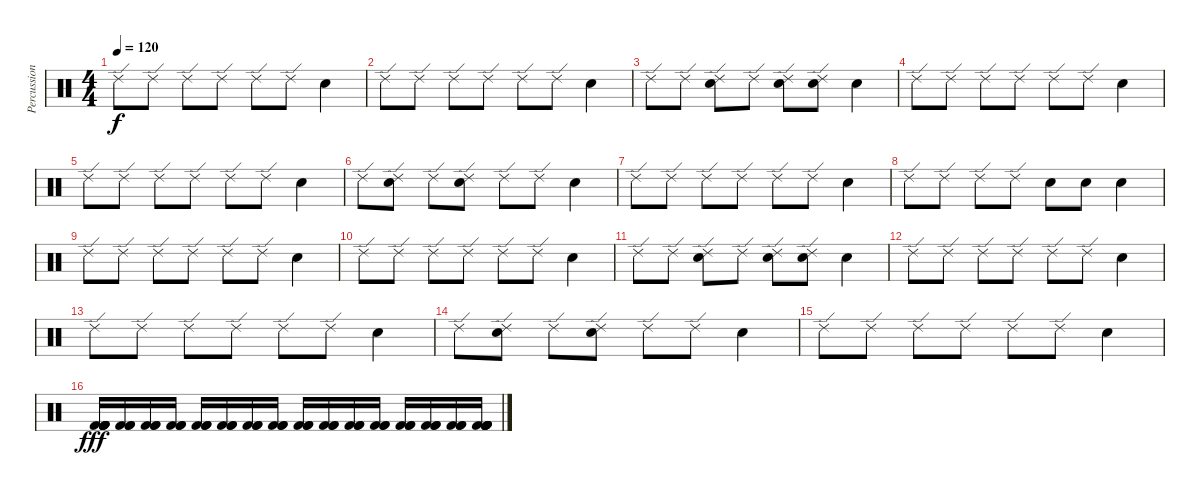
\track ("Percussion" "Percussion") {instrument percussion}
\staff {score}
\articulation defaults
\ts (4 4)
\tempo 120
\clef neutral
\ks c "Ride (edge) 2".8{dy f} "Ride (edge) 2".8 "Ride (edge) 2".8 "Ride (edge) 2".8 "Ride (edge) 2".8 "Ride (edge) 2".8 "Snare (hit) 2".4
|
"Ride (edge) 2".8 "Ride (edge) 2".8 "Ride (edge) 2".8 "Ride (edge) 2".8 "Ride (edge) 2".8 "Ride (edge) 2".8 "Snare (hit) 2".4 |
"Ride (edge) 2".8 "Ride (edge) 2".8 ("Ride (edge) 2" "Snare (hit) 2").8 "Ride (edge) 2".8 ("Ride (edge) 2" "Snare (hit) 2").8 ("Ride (edge) 2" "Snare (hit) 2").8 "Snare (hit) 2".4 |
"Ride (edge) 2".8 "Ride (edge) 2".8 "Ride (edge) 2".8 "Ride (edge) 2".8 "Ride (edge) 2".8 "Ride (edge) 2".8 "Snare (hit) 2".4 |
"Ride (edge) 2".8 "Ride (edge) 2".8 "Ride (edge) 2".8 "Ride (edge) 2".8 "Ride (edge) 2".8 "Ride (edge) 2".8 "Snare (hit) 2".4 |
"Ride (edge) 2".8 ("Ride (edge) 2" "Snare (hit) 2").8 "Ride (edge) 2".8 ("Ride (edge) 2" "Snare (hit) 2").8 "Ride (edge) 2".8 "Ride (edge) 2".8 "Snare (hit) 2".4 |
"Ride (edge) 2".8 "Ride (edge) 2".8 "Ride (edge) 2".8 "Ride (edge) 2".8 "Ride (edge) 2".8 "Ride (edge) 2".8 "Snare (hit) 2".4 |
"Ride (edge) 2".8 "Ride (edge) 2".8 "Ride (edge) 2".8 "Ride (edge) 2".8 "Snare (hit) 2".8 "Snare (hit) 2".8 "Snare (hit) 2".4 |
"Ride (edge) 2".8 "Ride (edge) 2".8 "Ride (edge) 2".8 "Ride (edge) 2".8 "Ride (edge) 2".8 "Ride (edge) 2".8 "Snare (hit) 2".4 |
"Ride (edge) 2".8 "Ride (edge) 2".8 "Ride (edge) 2".8 "Ride (edge) 2".8 "Ride (edge) 2".8 "Ride (edge) 2".8 "Snare (hit) 2".4 |
"Ride (edge) 2".8 "Ride (edge) 2".8 ("Ride (edge) 2" "Snare (hit) 2").8 "Ride (edge) 2".8 ("Ride (edge) 2" "Snare (hit) 2").8 ("Ride (edge) 2" "Snare (hit) 2").8 "Snare (hit) 2".4 |
"Ride (edge) 2".8 "Ride (edge) 2".8 "Ride (edge) 2".8 "Ride (edge) 2".8 "Ride (edge) 2".8 "Ride (edge) 2".8 "Snare (hit) 2".4 |
"Ride (edge) 2".8 "Ride (edge) 2".8 "Ride (edge) 2".8 "Ride (edge) 2".8 "Ride (edge) 2".8 "Ride (edge) 2".8 "Snare (hit) 2".4 |
"Ride (edge) 2".8 ("Ride (edge) 2" "Snare (hit) 2").8 "Ride (edge) 2".8 ("Ride (edge) 2" "Snare (hit) 2").8 "Ride (edge) 2".8 "Ride (edge) 2".8 "Snare (hit) 2".4 |
"Ride (edge) 2".8 "Ride (edge) 2".8 "Ride (edge) 2".8 "Ride (edge) 2".8 "Ride (edge) 2".8 "Ride (edge) 2".8 "Snare (hit) 2".4 |
("Kick (hit) 2" "Kick (hit) 2" "Kick (hit) 2" "Kick (hit) 2" "Kick (hit) 2" "Kick (hit) 2").16{dy fff} ("Kick (hit) 2" "Kick (hit) 2" "Kick (hit) 2").16 ("Kick (hit) 2" "Kick (hit) 2" "Kick (hit) 2").16 ("Kick (hit) 2" "Kick (hit) 2" "Kick (hit) 2").16 ("Kick (hit) 2" "Kick (hit) 2" "Kick (hit) 2").16 ("Kick (hit) 2" "Kick (hit) 2" "Kick (hit) 2").16 ("Kick (hit) 2" "Kick (hit) 2" "Kick (hit) 2").16 ("Kick (hit) 2" "Kick (hit) 2" "Kick (hit) 2").16 ("Kick (hit) 2" "Kick (hit) 2" "Kick (hit) 2").16 ("Kick (hit) 2" "Kick (hit) 2" "Kick (hit) 2").16 ("Kick (hit) 2" "Kick (hit) 2" "Kick (hit) 2").16 ("Kick (hit) 2" "Kick (hit) 2" "Kick (hit) 2").16 ("Kick (hit) 2" "Kick (hit) 2" "Kick (hit) 2").16 ("Kick (hit) 2" "Kick (hit) 2" "Kick (hit) 2").16 ("Kick (hit) 2" "Kick (hit) 2" "Kick (hit) 2").16 ("Kick (hit) 2" "Kick (hit) 2" "Kick (hit) 2" "Kick (hit) 2" "Kick (hit) 2" "Kick (hit) 2").16
